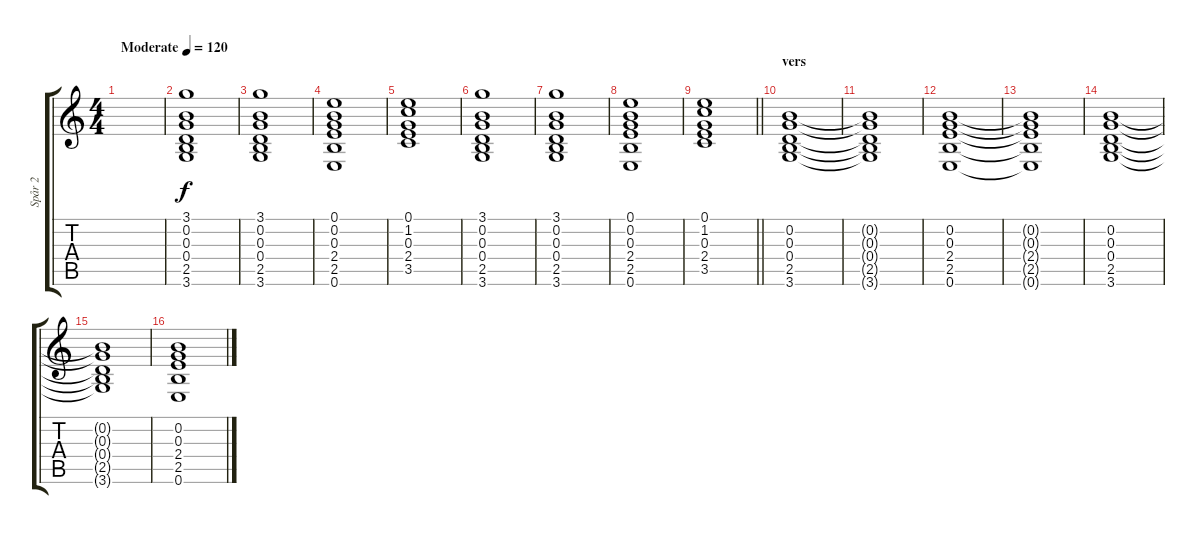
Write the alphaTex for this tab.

\track ("Spår 2" "Spår 2") {instrument overdrivenguitar}
\staff {score tabs}
\tuning (E4 B3 G3 D3 A2 E2) {hide}
\ts (4 4)
\tempo (120 "Moderate")
\clef g2
\ks c
|
(3.1 0.2 0.3 0.4 2.5 3.6).1 |
(3.1 0.2 0.3 0.4 2.5 3.6).1 |
(0.1 0.2 0.3 2.4 2.5 0.6).1 |
(0.1 1.2 0.3 2.4 3.5).1 |
(3.1 0.2 0.3 0.4 2.5 3.6).1 |
(3.1 0.2 0.3 0.4 2.5 3.6).1 |
(0.1 0.2 0.3 2.4 2.5 0.6).1 |
\barLineRight lightlight
(0.1 1.2 0.3 2.4 3.5).1 |
\section ("" "vers")
(0.2 0.3 0.4 2.5 3.6).1 |
(0.2{t} 0.3{t} 0.4{t} 2.5{t} 3.6{t}).1 |
(0.2 0.3 2.4 2.5 0.6).1 |
(0.2{t} 0.3{t} 2.4{t} 2.5{t} 0.6{t}).1 |
(0.2 0.3 0.4 2.5 3.6).1 |
(0.2{t} 0.3{t} 0.4{t} 2.5{t} 3.6{t}).1 |
(0.2 0.3 2.4 2.5 0.6).1
